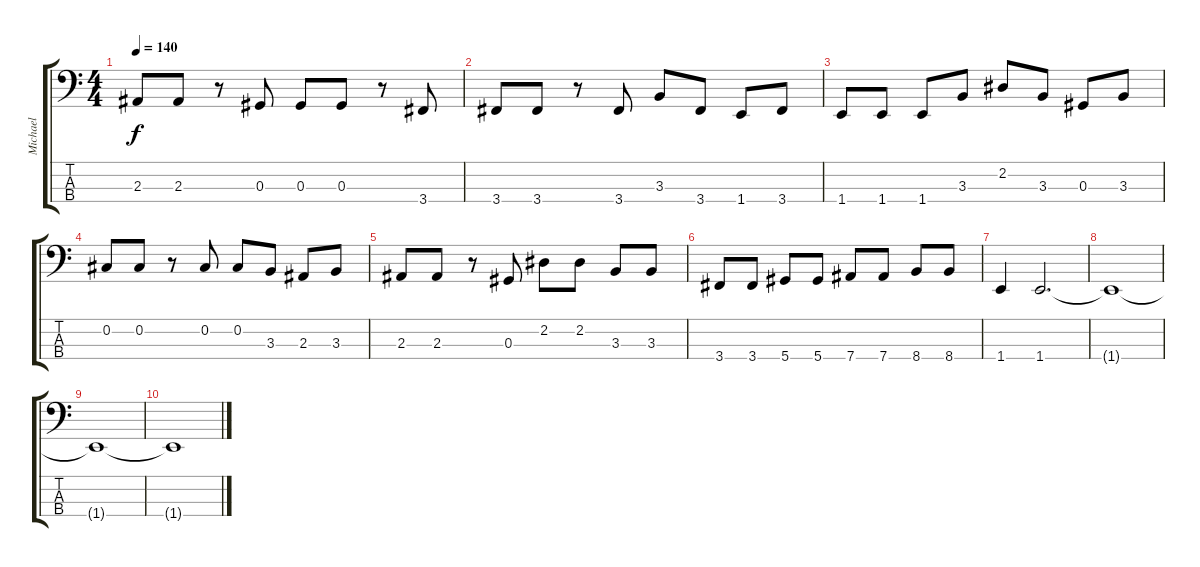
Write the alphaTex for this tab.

\track ("Michael" "Michael") {instrument electricbassfinger}
\staff {score tabs}
\tuning (Gb2 Db2 Ab1 Eb1) {hide}
\ts (4 4)
\tempo 140
\clef f4
\ks c
2.3.8{dy f} 2.3.8 r.8 0.3.8 0.3.8 0.3.8 r.8 3.4.8 |
3.4.8 3.4.8 r.8 3.4.8 3.3.8 3.4.8 1.4.8 3.4.8 |
1.4.8 1.4.8 1.4.8 3.3.8 2.2.8 3.3.8 0.3.8 3.3.8 |
0.2.8 0.2.8 r.8 0.2.8 0.2.8 3.3.8 2.3.8 3.3.8 |
2.3.8 2.3.8 r.8 0.3.8 2.2.8 2.2.8 3.3.8 3.3.8 |
3.4.8 3.4.8 5.4.8 5.4.8 7.4.8 7.4.8 8.4.8 8.4.8 |
1.4.4 1.4.2{d} |
1.4{t}.1 |
1.4{t}.1 |
1.4{t}.1
